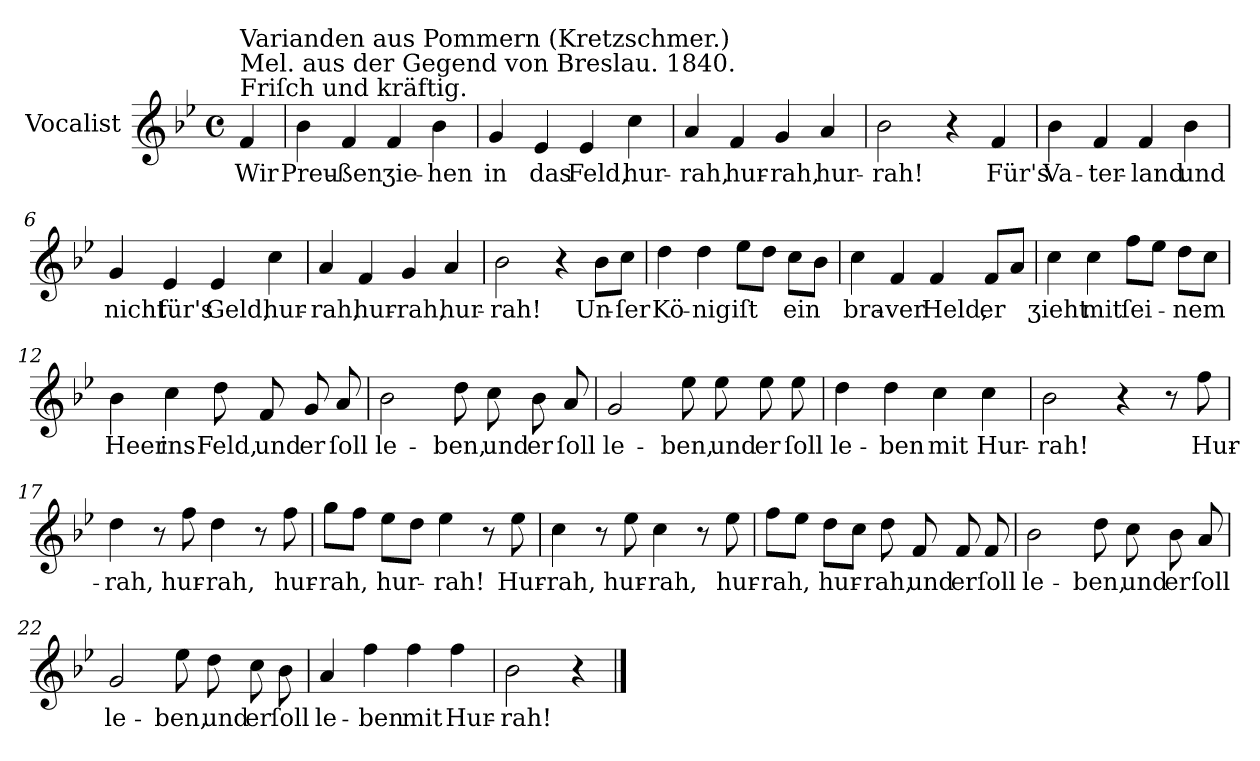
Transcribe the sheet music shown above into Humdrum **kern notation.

**kern	**text
*part1	*part1
*staff1	*staff1
*I"Vocalist	*
*k[b-e-]	*
*B-:	*
*M4/4	*
*met(c)	*
=	=
!LO:TX:a:t=Friſch und kräftig.	!
!LO:TX:a:t=Mel. aus der Gegend von Breslau. 1840.	!
!LO:TX:a:t=Varianden aus Pommern (Kretzschmer.)	!
4f	Wir
=1	=1
4b-	Preu-
4f	-ßen
4f	ʒie-
4b-	-hen
=2	=2
4g	in
4e-	das
4e-	Feld,
4cc	hur-
=3	=3
4a	-rah,
4f	hur-
4g	-rah,
4a	hur-
=4	=4
2b-	-rah!
4r	.
4f	Für's
=5	=5
4b-	Va-
4f	-ter-
4f	-land
4b-	und
=6	=6
4g	nicht
4e-	für's
4e-	Geld,
4cc	hur-
=7	=7
4a	-rah,
4f	hur-
4g	-rah,
4a	hur-
=8	=8
2b-	-rah!
4r	.
8b-L	Un-
8ccJ	-ſer
=9	=9
4dd	Kö-
4dd	-nig
8ee-L	iſt
8ddJ	.
8ccL	ein
8b-J	.
=10	=10
4cc	bra-
4f	-ver
4f	Held,
8fL	er
8aJ	.
=11	=11
4cc	ʒieht
4cc	mit
8ffL	ſei-
8ee-J	.
8ddL	-nem
8ccJ	.
=12	=12
4b-	Heer
4cc	ins
8dd	Feld,
8f	und
8g	er
8a	ſoll
=13	=13
2b-	le-
8dd	-ben,
8cc	und
8b-	er
8a	ſoll
=14	=14
2g	le-
8ee-	-ben,
8ee-	und
8ee-	er
8ee-	ſoll
=15	=15
4dd	le-
4dd	-ben
4cc	mit
4cc	Hur-
=16	=16
2b-	-rah!
4r	.
8r	.
8ff	Hur-
=17	=17
4dd	-rah,
8r	.
8ff	hur-
4dd	-rah,
8r	.
8ff	hur-
=18	=18
8ggL	-rah,
8ffJ	.
8ee-L	hur-
8ddJ	.
4ee-	-rah!
8r	.
8ee-	Hur-
=19	=19
4cc	-rah,
8r	.
8ee-	hur-
4cc	-rah,
8r	.
8ee-	hur-
=20	=20
8ffL	-rah,
8ee-J	.
8ddL	hur-
8ccJ	.
8dd	-rah,
8f	und
8f	er
8f	ſoll
=21	=21
2b-	le-
8dd	-ben,
8cc	und
8b-	er
8a	ſoll
=22	=22
2g	le-
8ee-	-ben,
8dd	und
8cc	er
8b-	ſoll
=23	=23
4a	le-
4ff	-ben
4ff	mit
4ff	Hur-
=24	=24
2b-	-rah!
4r	.
==	==
*-	*-
